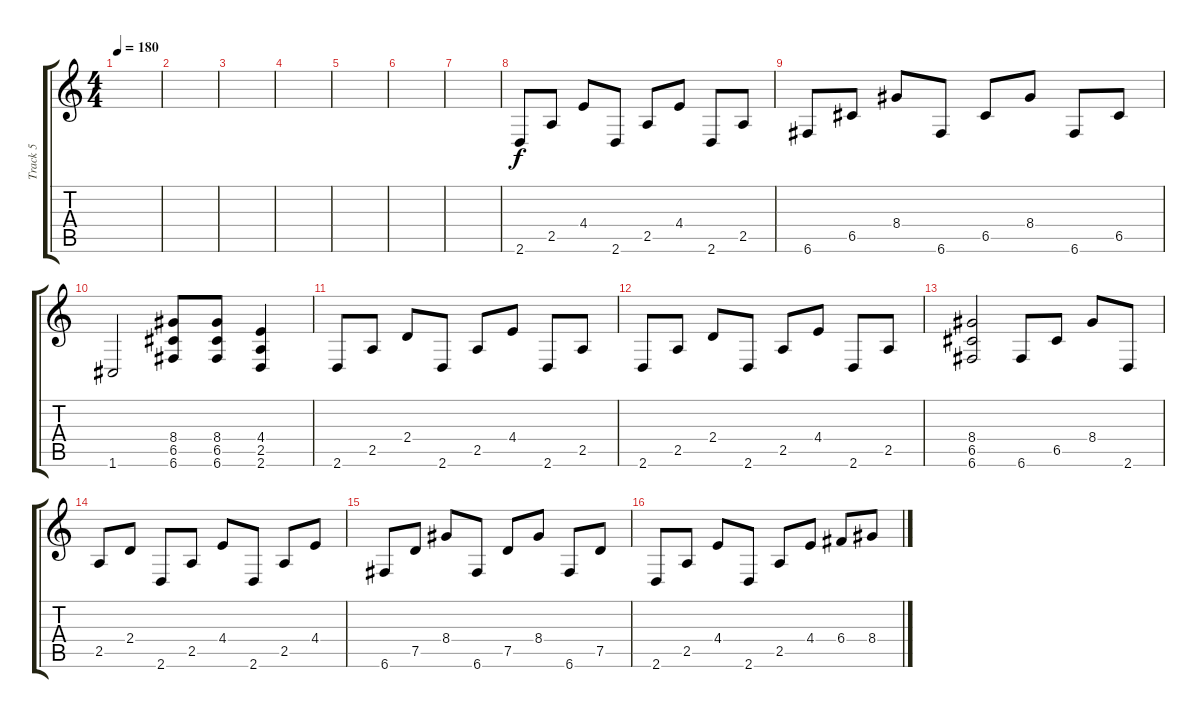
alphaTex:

\track ("Track 5" "Track 5") {instrument acousticguitarsteel}
\staff {score tabs}
\tuning (D4 A3 F3 C3 G2 C2) {hide}
\ts (4 4)
\tempo 180
\clef g2
\ks c
|
|
|
|
|
|
|
2.6.8 2.5.8 4.4.8 2.6.8 2.5.8 4.4.8 2.6.8 2.5.8 |
6.6.8 6.5.8 8.4.8 6.6.8 6.5.8 8.4.8 6.6.8 6.5.8 |
1.6.2 (8.4 6.5 6.6).8 (8.4 6.5 6.6).8 (4.4 2.5 2.6).4 |
2.6.8 2.5.8 2.4.8 2.6.8 2.5.8 4.4.8 2.6.8 2.5.8 |
2.6.8 2.5.8 2.4.8 2.6.8 2.5.8 4.4.8 2.6.8 2.5.8 |
(8.4 6.5 6.6).2 6.6.8 6.5.8 8.4.8 2.6.8 |
2.5.8 2.4.8 2.6.8 2.5.8 4.4.8 2.6.8 2.5.8 4.4.8 |
6.6.8 7.5.8 8.4.8 6.6.8 7.5.8 8.4.8 6.6.8 7.5.8 |
2.6.8{dy f} 2.5.8 4.4.8 2.6.8 2.5.8 4.4.8 6.4.8 8.4.8
